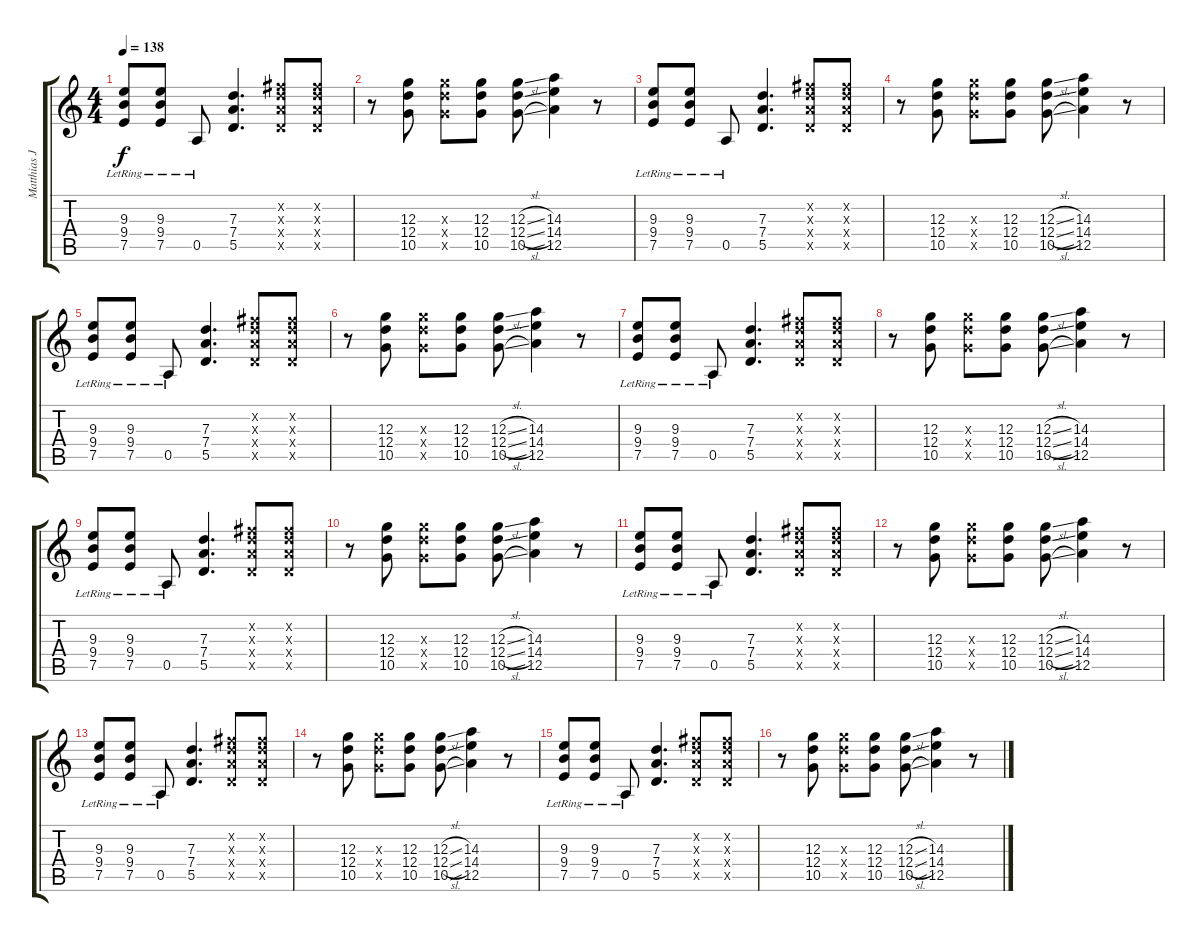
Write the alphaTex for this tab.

\track ("Matthias Jabs Guitar" "Matthias J") {instrument distortionguitar}
\staff {score tabs}
\tuning (E4 B3 G3 D3 A2 E2) {hide}
\ts (4 4)
\tempo 138
\clef g2
\ks c
(9.3{lr} 9.4{lr} 7.5{lr}).8{dy f} (9.3{lr} 9.4{lr} 7.5{lr}).8 0.5{lr}.8 (7.3 7.4 5.5).4{d} (7.2{x} 7.3{x} 7.4{x} 5.5{x}).8 (7.2{x} 7.3{x} 7.4{x} 5.5{x}).8 |
r.8 (12.3 12.4 10.5).8 (12.3{x} 12.4{x} 10.5{x}).8 (12.3 12.4 10.5).8 (12.3{sl} 12.4{sl} 10.5{sl}).8 (14.3 14.4 12.5).4 r.8 |
(9.3{lr} 9.4{lr} 7.5{lr}).8 (9.3{lr} 9.4{lr} 7.5{lr}).8 0.5{lr}.8 (7.3 7.4 5.5).4{d} (7.2{x} 7.3{x} 7.4{x} 5.5{x}).8 (7.2{x} 7.3{x} 7.4{x} 5.5{x}).8 |
r.8 (12.3 12.4 10.5).8 (12.3{x} 12.4{x} 10.5{x}).8 (12.3 12.4 10.5).8 (12.3{sl} 12.4{sl} 10.5{sl}).8 (14.3 14.4 12.5).4 r.8 |
(9.3{lr} 9.4{lr} 7.5{lr}).8 (9.3{lr} 9.4{lr} 7.5{lr}).8 0.5{lr}.8 (7.3 7.4 5.5).4{d} (7.2{x} 7.3{x} 7.4{x} 5.5{x}).8 (7.2{x} 7.3{x} 7.4{x} 5.5{x}).8 |
r.8 (12.3 12.4 10.5).8 (12.3{x} 12.4{x} 10.5{x}).8 (12.3 12.4 10.5).8 (12.3{sl} 12.4{sl} 10.5{sl}).8 (14.3 14.4 12.5).4 r.8 |
(9.3{lr} 9.4{lr} 7.5{lr}).8 (9.3{lr} 9.4{lr} 7.5{lr}).8 0.5{lr}.8 (7.3 7.4 5.5).4{d} (7.2{x} 7.3{x} 7.4{x} 5.5{x}).8 (7.2{x} 7.3{x} 7.4{x} 5.5{x}).8 |
r.8 (12.3 12.4 10.5).8 (12.3{x} 12.4{x} 10.5{x}).8 (12.3 12.4 10.5).8 (12.3{sl} 12.4{sl} 10.5{sl}).8 (14.3 14.4 12.5).4 r.8 |
(9.3{lr} 9.4{lr} 7.5{lr}).8 (9.3{lr} 9.4{lr} 7.5{lr}).8 0.5{lr}.8 (7.3 7.4 5.5).4{d} (7.2{x} 7.3{x} 7.4{x} 5.5{x}).8 (7.2{x} 7.3{x} 7.4{x} 5.5{x}).8 |
r.8 (12.3 12.4 10.5).8 (12.3{x} 12.4{x} 10.5{x}).8 (12.3 12.4 10.5).8 (12.3{sl} 12.4{sl} 10.5{sl}).8 (14.3 14.4 12.5).4 r.8 |
(9.3{lr} 9.4{lr} 7.5{lr}).8 (9.3{lr} 9.4{lr} 7.5{lr}).8 0.5{lr}.8 (7.3 7.4 5.5).4{d} (7.2{x} 7.3{x} 7.4{x} 5.5{x}).8 (7.2{x} 7.3{x} 7.4{x} 5.5{x}).8 |
r.8 (12.3 12.4 10.5).8 (12.3{x} 12.4{x} 10.5{x}).8 (12.3 12.4 10.5).8 (12.3{sl} 12.4{sl} 10.5{sl}).8 (14.3 14.4 12.5).4 r.8 |
(9.3{lr} 9.4{lr} 7.5{lr}).8 (9.3{lr} 9.4{lr} 7.5{lr}).8 0.5{lr}.8 (7.3 7.4 5.5).4{d} (7.2{x} 7.3{x} 7.4{x} 5.5{x}).8 (7.2{x} 7.3{x} 7.4{x} 5.5{x}).8 |
r.8 (12.3 12.4 10.5).8 (12.3{x} 12.4{x} 10.5{x}).8 (12.3 12.4 10.5).8 (12.3{sl} 12.4{sl} 10.5{sl}).8 (14.3 14.4 12.5).4 r.8 |
(9.3{lr} 9.4{lr} 7.5{lr}).8 (9.3{lr} 9.4{lr} 7.5{lr}).8 0.5{lr}.8 (7.3 7.4 5.5).4{d} (7.2{x} 7.3{x} 7.4{x} 5.5{x}).8 (7.2{x} 7.3{x} 7.4{x} 5.5{x}).8 |
r.8 (12.3 12.4 10.5).8 (12.3{x} 12.4{x} 10.5{x}).8 (12.3 12.4 10.5).8 (12.3{sl} 12.4{sl} 10.5{sl}).8 (14.3 14.4 12.5).4 r.8
